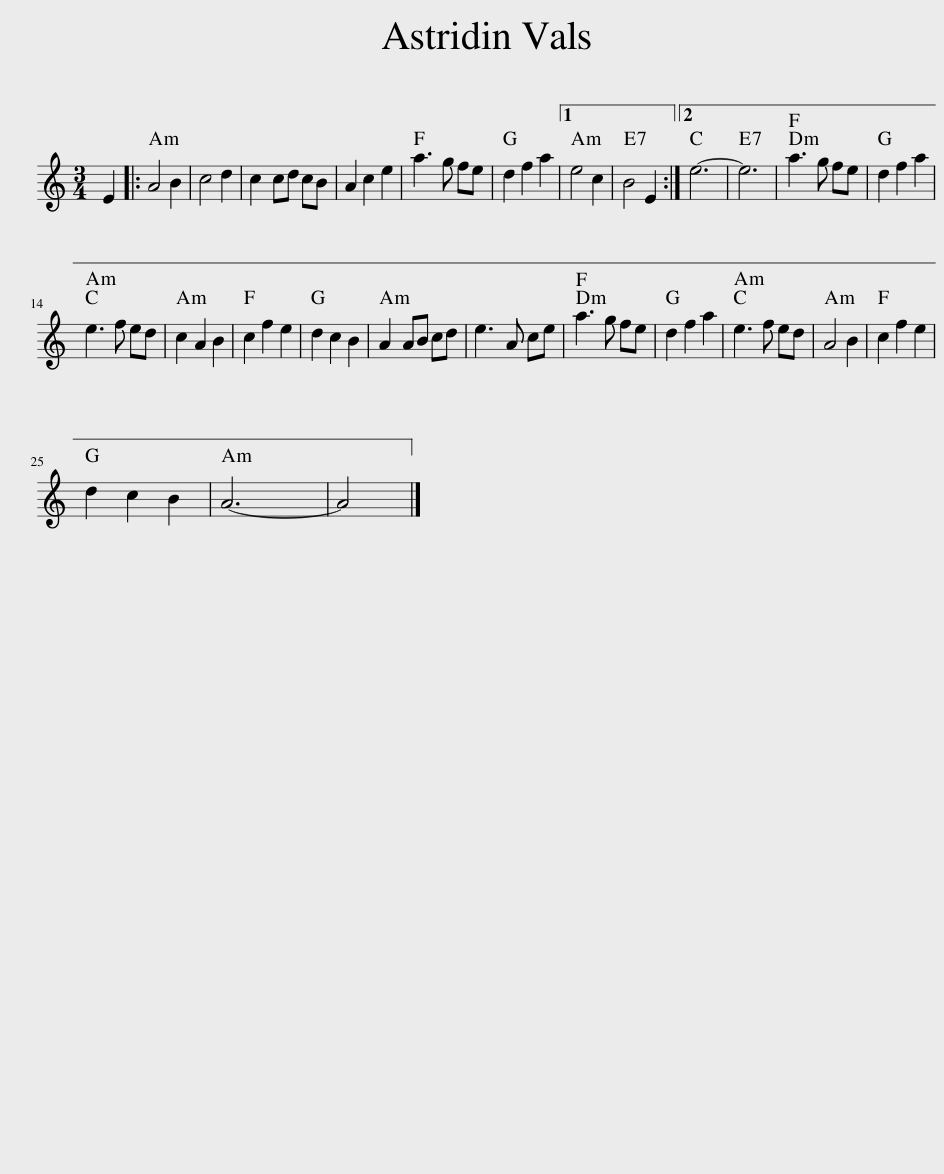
X:1
L:1/8
M:3/4
I:linebreak $
K:C
V:1 treble
V:1
 E2 |: A4 B2 | c4 d2 | c2 cd cB | A2 c2 e2 | %5
 a3 g fe | d2 f2 a2 |1 e4 c2 | B4 E2 :|2 e6- | %10
 e6 | a3 g fe | d2 f2 a2 |$ e3 f ed | c2 A2 B2 | %15
 c2 f2 e2 | d2 c2 B2 | A2 AB cd | e3 A ce | a3 g fe | %20
 d2 f2 a2 | e3 f ed | A4 B2 | c2 f2 e2 |$ d2 c2 B2 | %25
 A6- | A4 |] %27
